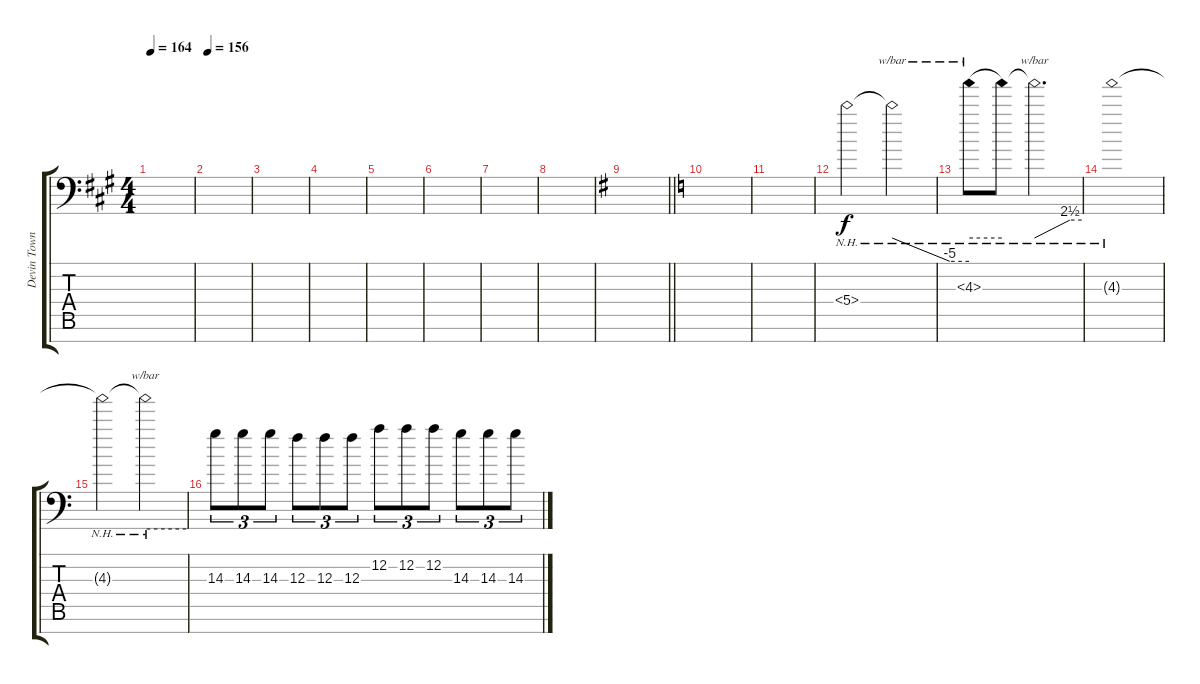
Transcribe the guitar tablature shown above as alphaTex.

\track ("Devin Townsend Lead" "Devin Town") {instrument distortionguitar}
\staff {score tabs}
\tuning (D4 A3 F3 C3 G2 D2 G1) {hide}
\ts (4 4)
\tempo 164
\clef f4
\ks a
|
\tempo 156
|
|
|
|
|
|
|
\barLineRight lightlight
\ks g
|
\ks c
|
|
5.4{nh}.2 5.4{nh t}.2{tbe (custom default 0 0 45 -20 60 -20)} |
4.3{nh}.8{tbe (hold default 0 0 60 0)} 4.3{nh t}.8 4.3{nh t}.2{d tbe (custom default 0 0 45 10 60 10)} |
4.3{nh t}.1 |
4.3{nh t}.2 4.3{nh t}.2{tbe (hold default 0 0 60 0)} |
14.3.8{tu (3 2)} 14.3.8{tu (3 2)} 14.3.8{tu (3 2)} 12.3.8{tu (3 2)} 12.3.8{tu (3 2)} 12.3.8{tu (3 2)} 12.2.8{tu (3 2)} 12.2.8{tu (3 2)} 12.2.8{tu (3 2)} 14.3.8{tu (3 2)} 14.3.8{tu (3 2)} 14.3.8{tu (3 2)}
